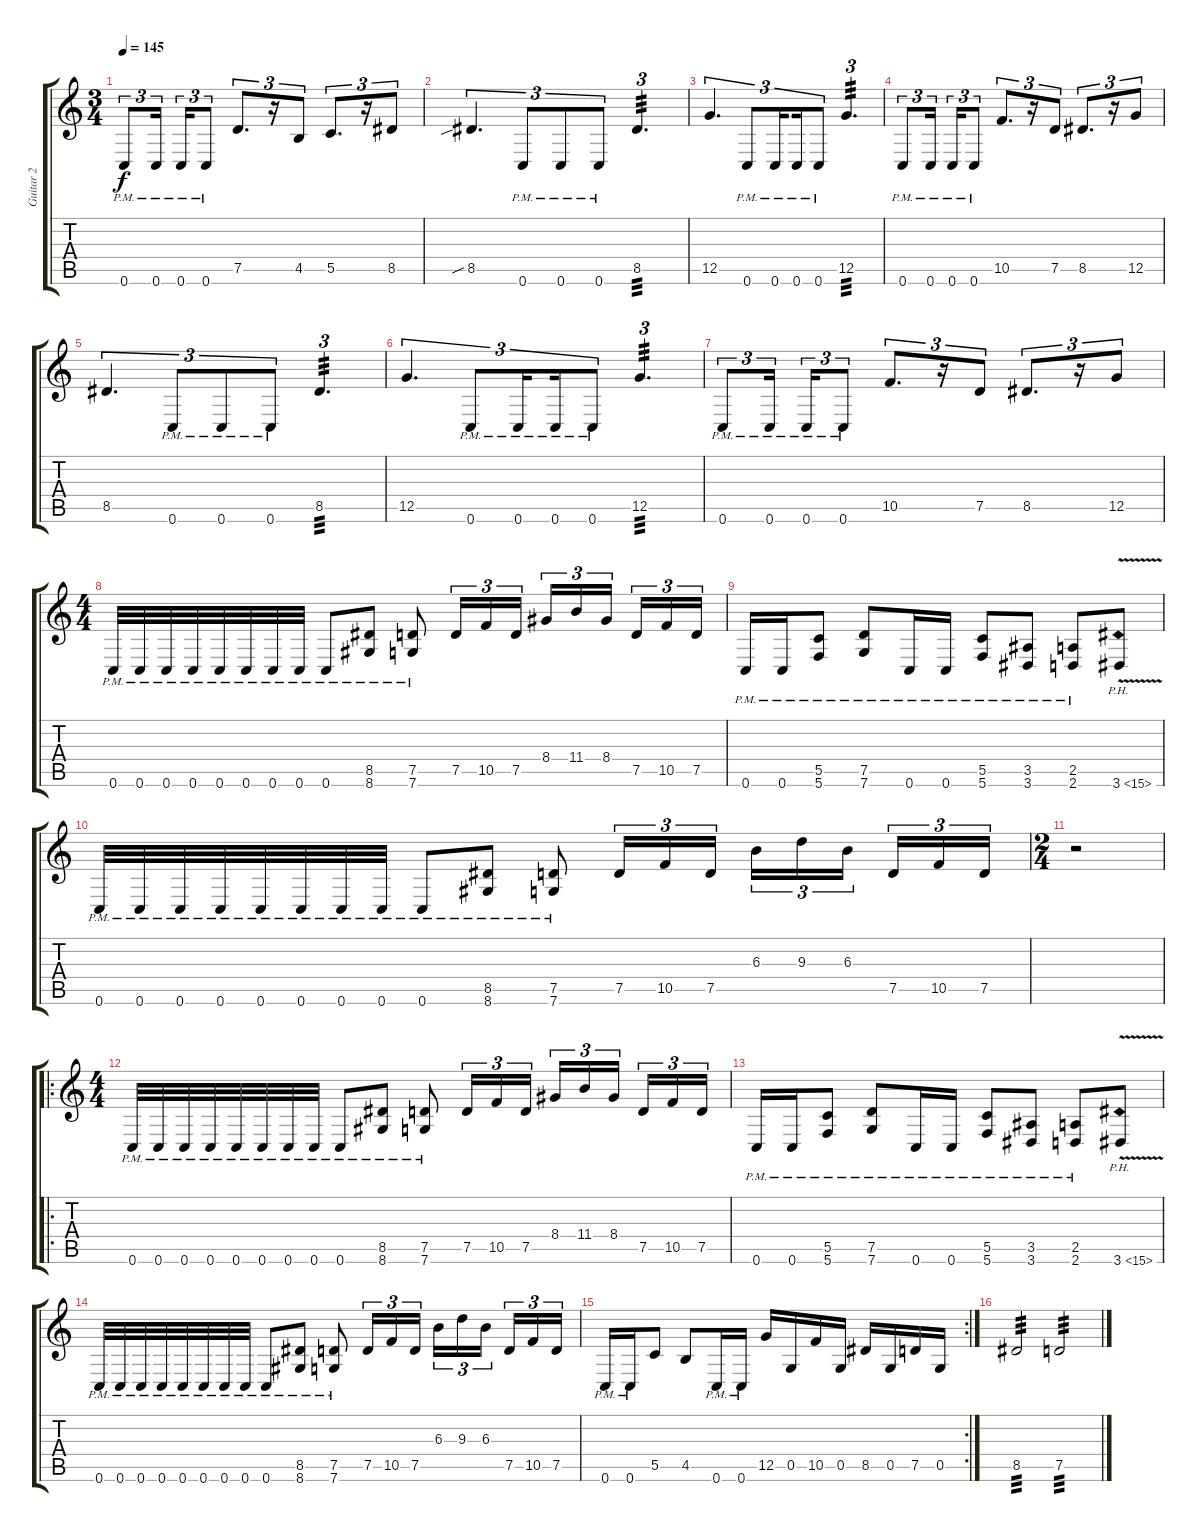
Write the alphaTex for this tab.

\track ("Guitar 2" "Guitar 2") {instrument distortionguitar}
\staff {score tabs}
\tuning (D4 A3 F3 C3 G2 C2) {hide}
\ts (3 4)
\tempo 145
\clef g2
\ks c
0.6{pm}.8{tu (3 2) dy f} 0.6{pm}.16{tu (3 2) beam splitsecondary} 0.6{pm}.16{tu (3 2)} 0.6{pm}.8{tu (3 2)} 7.5.8{d tu (3 2)} r.16{tu (3 2)} 4.5.8{tu (3 2)} 5.5.8{d tu (3 2)} r.16{tu (3 2)} 8.5.8{tu (3 2)} |
8.5{sib}.4{d tu (3 2)} 0.6{pm}.8{tu (3 2)} 0.6{pm}.8{tu (3 2)} 0.6{pm}.8{tu (3 2)} 8.5.4{d tu (3 2) tp 3} |
12.5.4{d tu (3 2)} 0.6{pm}.8{tu (3 2)} 0.6{pm}.16{tu (3 2) beam splitsecondary} 0.6{pm}.16{tu (3 2)} 0.6{pm}.8{tu (3 2)} 12.5.4{d tu (3 2) tp 3} |
0.6{pm}.8{tu (3 2)} 0.6{pm}.16{tu (3 2) beam splitsecondary} 0.6{pm}.16{tu (3 2)} 0.6{pm}.8{tu (3 2)} 10.5.8{d tu (3 2)} r.16{tu (3 2)} 7.5.8{tu (3 2)} 8.5.8{d tu (3 2)} r.16{tu (3 2)} 12.5.8{tu (3 2)} |
8.5.4{d tu (3 2)} 0.6{pm}.8{tu (3 2)} 0.6{pm}.8{tu (3 2)} 0.6{pm}.8{tu (3 2)} 8.5.4{d tu (3 2) tp 3} |
12.5.4{d tu (3 2)} 0.6{pm}.8{tu (3 2)} 0.6{pm}.16{tu (3 2) beam splitsecondary} 0.6{pm}.16{tu (3 2)} 0.6{pm}.8{tu (3 2)} 12.5.4{d tu (3 2) tp 3} |
0.6{pm}.8{tu (3 2)} 0.6{pm}.16{tu (3 2) beam splitsecondary} 0.6{pm}.16{tu (3 2)} 0.6{pm}.8{tu (3 2)} 10.5.8{d tu (3 2)} r.16{tu (3 2)} 7.5.8{tu (3 2)} 8.5.8{d tu (3 2)} r.16{tu (3 2)} 12.5.8{tu (3 2)} |
\ts (4 4)
0.6{pm}.32 0.6{pm}.32 0.6{pm}.32 0.6{pm}.32 0.6{pm}.32 0.6{pm}.32 0.6{pm}.32 0.6{pm}.32 0.6{pm}.8 (8.5{pm} 8.6{pm}).8 (7.5{pm} 7.6{pm}).8 7.5.16{tu (3 2)} 10.5.16{tu (3 2)} 7.5.16{tu (3 2)} 8.4.16{tu (3 2)} 11.4.16{tu (3 2)} 8.4.16{tu (3 2) beam splitsecondary} 7.5.16{tu (3 2)} 10.5.16{tu (3 2)} 7.5.16{tu (3 2)} |
0.6{pm}.16 0.6{pm}.16 (5.5{pm} 5.6{pm}).8 (7.5{pm} 7.6{pm}).8 0.6{pm}.16 0.6{pm}.16 (5.5{pm} 5.6{pm}).8 (3.5{pm} 3.6{pm}).8 (2.5{pm} 2.6{pm}).8 3.6{ph 12 v}.8{instrument guitarharmonics} |
0.6{pm}.32{instrument distortionguitar} 0.6{pm}.32 0.6{pm}.32 0.6{pm}.32 0.6{pm}.32 0.6{pm}.32 0.6{pm}.32 0.6{pm}.32 0.6{pm}.8 (8.5{pm} 8.6{pm}).8 (7.5{pm} 7.6{pm}).8 7.5.16{tu (3 2)} 10.5.16{tu (3 2)} 7.5.16{tu (3 2)} 6.3.16{tu (3 2)} 9.3.16{tu (3 2)} 6.3.16{tu (3 2) beam splitsecondary} 7.5.16{tu (3 2)} 10.5.16{tu (3 2)} 7.5.16{tu (3 2)} |
\ts (2 4)
r.2 |
\ro
\ts (4 4)
0.6{pm}.32 0.6{pm}.32 0.6{pm}.32 0.6{pm}.32 0.6{pm}.32 0.6{pm}.32 0.6{pm}.32 0.6{pm}.32 0.6{pm}.8 (8.5{pm} 8.6{pm}).8 (7.5{pm} 7.6{pm}).8 7.5.16{tu (3 2)} 10.5.16{tu (3 2)} 7.5.16{tu (3 2)} 8.4.16{tu (3 2)} 11.4.16{tu (3 2)} 8.4.16{tu (3 2) beam splitsecondary} 7.5.16{tu (3 2)} 10.5.16{tu (3 2)} 7.5.16{tu (3 2)} |
0.6{pm}.16 0.6{pm}.16 (5.5{pm} 5.6{pm}).8 (7.5{pm} 7.6{pm}).8 0.6{pm}.16 0.6{pm}.16 (5.5{pm} 5.6{pm}).8 (3.5{pm} 3.6{pm}).8 (2.5{pm} 2.6{pm}).8 3.6{ph 12 v}.8{instrument guitarharmonics} |
0.6{pm}.32{instrument distortionguitar} 0.6{pm}.32 0.6{pm}.32 0.6{pm}.32 0.6{pm}.32 0.6{pm}.32 0.6{pm}.32 0.6{pm}.32 0.6{pm}.8 (8.5{pm} 8.6{pm}).8 (7.5{pm} 7.6{pm}).8 7.5.16{tu (3 2)} 10.5.16{tu (3 2)} 7.5.16{tu (3 2)} 6.3.16{tu (3 2)} 9.3.16{tu (3 2)} 6.3.16{tu (3 2) beam splitsecondary} 7.5.16{tu (3 2)} 10.5.16{tu (3 2)} 7.5.16{tu (3 2)} |
\rc 2
0.6{pm}.16 0.6{pm}.16 5.5.8 4.5.8 0.6{pm}.16 0.6{pm}.16 12.5.16 0.5.16 10.5.16 0.5.16 8.5.16 0.5.16 7.5.16 0.5.16 |
8.5.2{tp 3} 7.5.2{tp 3}
